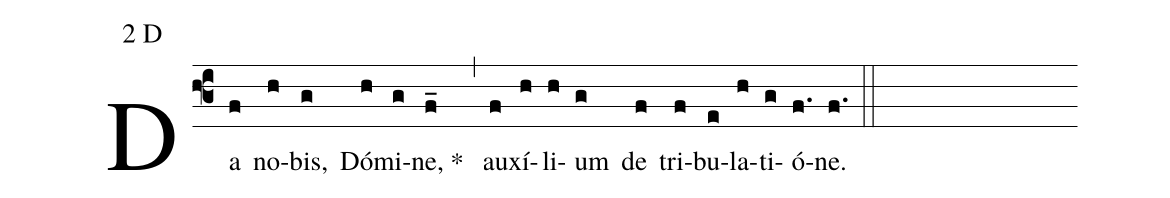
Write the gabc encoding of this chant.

mode:2 D;
%%
(f3) Da(f) no(h)bis,(g) Dó(h)mi(g)ne,(f_) *()(,) au(f)xí(h)li(h)um(g) de(f) tri(f)bu(e)la(h)ti(g)ó(f.)ne.(f.) (::)
